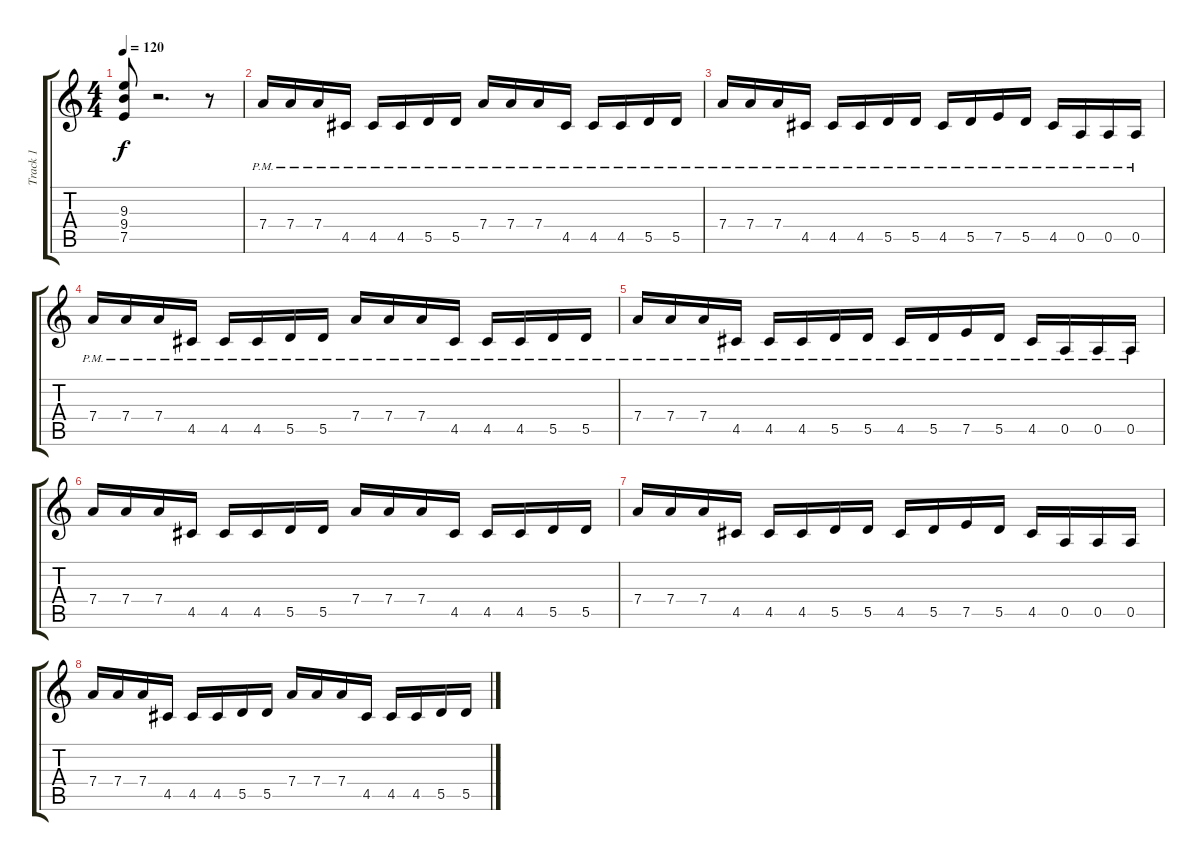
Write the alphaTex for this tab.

\track ("Track 1" "Track 1") {instrument distortionguitar}
\staff {score tabs}
\tuning (E4 B3 G3 D3 A2 E2) {hide}
\ts (4 4)
\tempo 120
\clef g2
\ks c
(9.3 9.4 7.5).8{dy f} r.2{d} r.8 |
7.4{pm}.16 7.4{pm}.16 7.4{pm}.16 4.5{pm}.16 4.5{pm}.16 4.5{pm}.16 5.5{pm}.16 5.5{pm}.16 7.4{pm}.16 7.4{pm}.16 7.4{pm}.16 4.5{pm}.16 4.5{pm}.16 4.5{pm}.16 5.5{pm}.16 5.5{pm}.16 |
7.4{pm}.16 7.4{pm}.16 7.4{pm}.16 4.5{pm}.16 4.5{pm}.16 4.5{pm}.16 5.5{pm}.16 5.5{pm}.16 4.5{pm}.16 5.5{pm}.16 7.5{pm}.16 5.5{pm}.16 4.5{pm}.16 0.5{pm}.16 0.5{pm}.16 0.5{pm}.16 |
7.4{pm}.16 7.4{pm}.16 7.4{pm}.16 4.5{pm}.16 4.5{pm}.16 4.5{pm}.16 5.5{pm}.16 5.5{pm}.16 7.4{pm}.16 7.4{pm}.16 7.4{pm}.16 4.5{pm}.16 4.5{pm}.16 4.5{pm}.16 5.5{pm}.16 5.5{pm}.16 |
7.4{pm}.16 7.4{pm}.16 7.4{pm}.16 4.5{pm}.16 4.5{pm}.16 4.5{pm}.16 5.5{pm}.16 5.5{pm}.16 4.5{pm}.16 5.5{pm}.16 7.5{pm}.16 5.5{pm}.16 4.5{pm}.16 0.5{pm}.16 0.5{pm}.16 0.5{pm}.16 |
7.4.16 7.4.16 7.4.16 4.5.16 4.5.16 4.5.16 5.5.16 5.5.16 7.4.16 7.4.16 7.4.16 4.5.16 4.5.16 4.5.16 5.5.16 5.5.16 |
7.4.16 7.4.16 7.4.16 4.5.16 4.5.16 4.5.16 5.5.16 5.5.16 4.5.16 5.5.16 7.5.16 5.5.16 4.5.16 0.5.16 0.5.16 0.5.16 |
7.4.16 7.4.16 7.4.16 4.5.16 4.5.16 4.5.16 5.5.16 5.5.16 7.4.16 7.4.16 7.4.16 4.5.16 4.5.16 4.5.16 5.5.16 5.5.16
